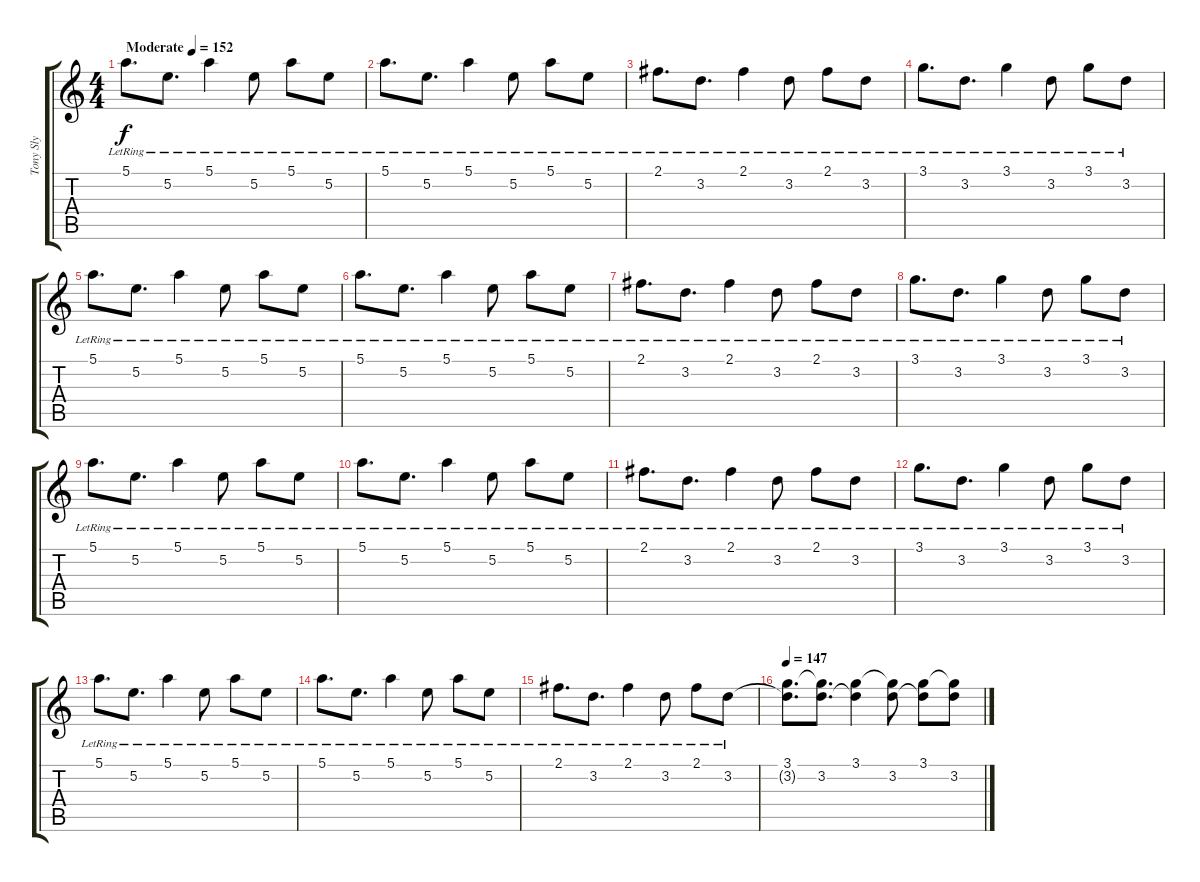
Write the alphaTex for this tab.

\track ("Tony Sly" "Tony Sly") {instrument distortionguitar}
\staff {score tabs}
\tuning (E4 B3 G3 D3 A2 E2) {hide}
\ts (4 4)
\tempo (152 "Moderate")
\clef g2
\ks c
5.1{lr}.8{d dy f volume 10 instrument distortionguitar} 5.2{lr}.8{d} 5.1{lr}.4 5.2{lr}.8 5.1{lr}.8 5.2{lr}.8 |
5.1{lr}.8{d} 5.2{lr}.8{d} 5.1{lr}.4 5.2{lr}.8 5.1{lr}.8 5.2{lr}.8 |
2.1{lr}.8{d} 3.2{lr}.8{d} 2.1{lr}.4 3.2{lr}.8 2.1{lr}.8 3.2{lr}.8 |
3.1{lr}.8{d} 3.2{lr}.8{d} 3.1{lr}.4 3.2{lr}.8 3.1{lr}.8 3.2{lr}.8 |
5.1{lr}.8{d} 5.2{lr}.8{d} 5.1{lr}.4 5.2{lr}.8 5.1{lr}.8 5.2{lr}.8 |
5.1{lr}.8{d} 5.2{lr}.8{d} 5.1{lr}.4 5.2{lr}.8 5.1{lr}.8 5.2{lr}.8 |
2.1{lr}.8{d} 3.2{lr}.8{d} 2.1{lr}.4 3.2{lr}.8 2.1{lr}.8 3.2{lr}.8 |
3.1{lr}.8{d} 3.2{lr}.8{d} 3.1{lr}.4 3.2{lr}.8 3.1{lr}.8 3.2{lr}.8 |
5.1{lr}.8{d} 5.2{lr}.8{d} 5.1{lr}.4 5.2{lr}.8 5.1{lr}.8 5.2{lr}.8 |
5.1{lr}.8{d} 5.2{lr}.8{d} 5.1{lr}.4 5.2{lr}.8 5.1{lr}.8 5.2{lr}.8 |
2.1{lr}.8{d} 3.2{lr}.8{d} 2.1{lr}.4 3.2{lr}.8 2.1{lr}.8 3.2{lr}.8 |
3.1{lr}.8{d} 3.2{lr}.8{d} 3.1{lr}.4 3.2{lr}.8 3.1{lr}.8 3.2{lr}.8 |
5.1{lr}.8{d} 5.2{lr}.8{d} 5.1{lr}.4 5.2{lr}.8 5.1{lr}.8 5.2{lr}.8 |
5.1{lr}.8{d} 5.2{lr}.8{d} 5.1{lr}.4 5.2{lr}.8 5.1{lr}.8 5.2{lr}.8 |
2.1{lr}.8{d} 3.2{lr}.8{d} 2.1{lr}.4 3.2{lr}.8 2.1{lr}.8 3.2{lr}.8 |
\tempo 147
(3.1 3.2{t}).8{d} (3.1{t} 3.2).8{d} (3.1 3.2{t}).4 (3.1{t} 3.2).8 (3.1 3.2{t}).8 (3.1{t} 3.2).8
